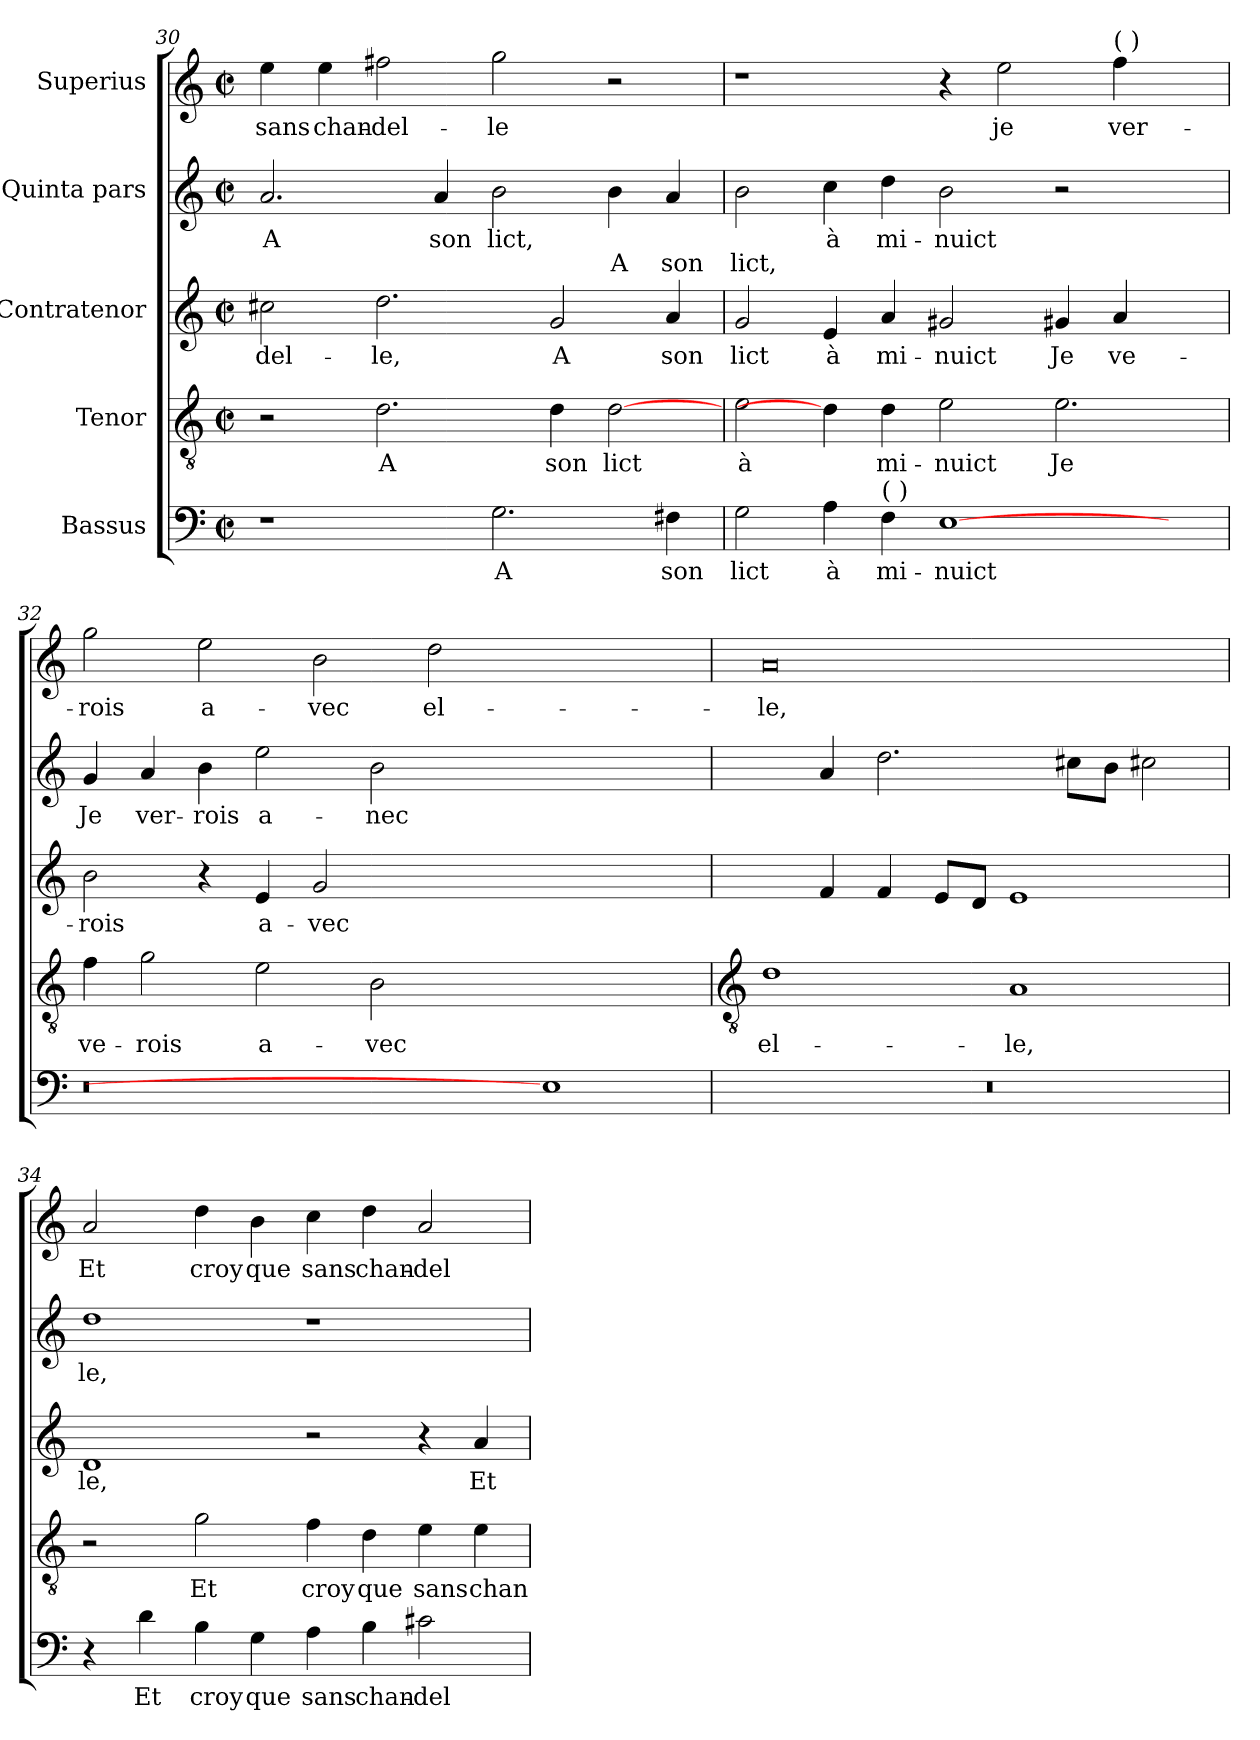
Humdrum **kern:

**kern	**text	**kern	**text	**kern	**text	**kern	**text	**text	**kern	**text
*part5	*part5	*part4	*part4	*part3	*part3	*part2	*part2	*part2	*part1	*part1
*staff5	*staff5	*staff4	*staff4	*staff3	*staff3	*staff2	*staff2	*staff2	*staff1	*staff1
*I"Bassus	*	*I"Tenor	*	*I"Contratenor	*	*I"Quinta pars	*	*	*I"Superius	*
*clefF4	*	*clefGv2	*	*clefG2	*	*clefG2	*	*	*clefG2	*
*k[]	*	*k[]	*	*k[]	*	*k[]	*	*	*k[]	*
*C:	*	*C:	*	*C:	*	*C:	*	*	*C:	*
*M4/2	*	*M4/2	*	*M4/2	*	*M4/2	*	*	*M4/2	*
*met(c|)	*	*met(c|)	*	*met(c|)	*	*met(c|)	*	*	*met(c|)	*
=30	=30	=30	=30	=30	=30	=30	=30	=30	=30	=30
!	!	!	!	!	!LO:LY:b	!	!LO:LY:b	!	!	!LO:LY:b
1r	.	2r	.	2cc#X	-del-	2.a	A	.	4ee	sans
!	!	!	!	!	!	!	!	!	!	!LO:LY:b
.	.	.	.	.	.	.	.	.	4ee	chan-
!	!	!	!LO:LY:b	!	!LO:LY:b	!	!	!	!	!LO:LY:b
.	.	2.d	A	2.dd	-le,	.	.	.	2ff#X	-del-
!	!	!	!	!	!	!	!LO:LY:b	!	!	!
.	.	.	.	.	.	4a	son	.	.	.
!	!LO:LY:b	!	!	!	!	!	!LO:LY:b	!	!	!LO:LY:b
2.G	A	.	.	.	.	2b	lict,	.	2gg	-le
!	!	!	!LO:LY:b	!	!LO:LY:b	!	!	!	!	!
.	.	4d	son	2g	A	.	.	.	.	.
!	!	!	!LO:LY:b	!	!	!	!	!LO:LY:b	!	!
.	.	[2d	lict	.	.	4b	.	A	2r	.
!	!LO:LY:b	!	!	!	!LO:LY:b	!	!	!LO:LY:b	!	!
4F#X	son	.	.	4a	son	4a	.	son	.	.
=31	=31	=31	=31	=31	=31	=31	=31	=31	=31	=31
!	!LO:LY:b	!	!LO:LY:b	!	!LO:LY:b	!	!	!LO:LY:b	!	!
2G	lict	2e	à	2g	lict	2b	.	lict,	1r	.
!	!LO:LY:b	!	!	!	!LO:LY:b	!	!LO:LY:b	!	!	!
4A	à	4d]	.	4e	à	4cc	à	.	.	.
!LO:TX:a:t=(  )	!	!	!	!	!	!	!	!	!	!
!	!LO:LY:b	!	!LO:LY:b	!	!LO:LY:b	!	!LO:LY:b	!	!	!
4F	mi-	4d	mi-	4a	mi-	4dd	mi-	.	.	.
!	!LO:LY:b	!	!LO:LY:b	!	!LO:LY:b	!	!LO:LY:b	!	!	!
[1E	-nuict	2e	-nuict	2g#X	-nuict	2b	-nuict	.	4r	.
!	!	!	!	!	!	!	!	!	!	!LO:LY:b
.	.	.	.	.	.	.	.	.	2ee	je
!	!	!	!LO:LY:b	!	!LO:LY:b	!	!	!	!	!
.	.	2.e	Je	4g#X	Je	2r	.	.	.	.
!	!	!	!	!	!	!	!	!	!LO:TX:a:t=(  )	!
!	!	!	!	!	!LO:LY:b	!	!	!	!	!LO:LY:b
.	.	.	.	4a	ve-	.	.	.	4ff	ver-
4ryy	.	.	.	4ryy	.	4ryy	.	.	4ryy	.
=32	=32	=32	=32	=32	=32	=32	=32	=32	=32	=32
!	!	!	!LO:LY:b	!	!LO:LY:b	!	!LO:LY:b	!	!	!LO:LY:b
0r	.	4f	ve-	2b	-rois	4g	Je	.	2gg	-rois
!	!	!	!LO:LY:b	!	!	!	!LO:LY:b	!	!	!
.	.	2g	-rois	.	.	4a	ver-	.	.	.
!	!	!	!	!	!	!	!LO:LY:b	!	!	!LO:LY:b
.	.	.	.	4r	.	4b	-rois	.	2ee	a-
!	!	!	!LO:LY:b	!	!LO:LY:b	!	!LO:LY:b	!	!	!
.	.	2e	a-	4e	a-	2ee	a-	.	.	.
!	!	!	!	!	!LO:LY:b	!	!	!	!	!LO:LY:b
.	.	.	.	2g	-vec	.	.	.	2b	-vec
!	!	!	!LO:LY:b	!	!	!	!LO:LY:b	!	!	!
.	.	2B	-vec	.	.	2b	-nec	.	.	.
!	!	!	!	!	!LO:LY:b	!	!	!	!	!LO:LY:b
.	.	.	.	[2gyy	el-	.	.	.	2dd	el-
!	!	!	!	!	!	!	!LO:LY:b	!	!	!
.	.	1ryy	.	.	.	[4ddyy	el-	.	.	.
1E]	.	.	.	1ryy	.	1ryy	.	.	1ryy	.
.	.	4ryy	.	.	.	.	.	.	.	.
!!LO:LB:g=z
=33	=33	=33	=33	=33	=33	=33	=33	=33	=33	=33
*	*	*clefGv2	*	*	*	*	*	*	*	*
!	!	!	!LO:LY:b	!	!	!	!	!	!	!LO:LY:b
0r	.	1d	el-	4gyy]	.	4ddyy]	.	.	0a	-le,
.	.	.	.	4f	.	4a	.	.	.	.
.	.	.	.	4f	.	2.dd	.	.	.	.
.	.	.	.	8eL	.	.	.	.	.	.
.	.	.	.	8dJ	.	.	.	.	.	.
!	!	!	!LO:LY:b	!	!	!	!	!	!	!
.	.	1A	-le,	1e	.	.	.	.	.	.
.	.	.	.	.	.	8cc#XL	.	.	.	.
.	.	.	.	.	.	8bJ	.	.	.	.
.	.	.	.	.	.	2cc#X	.	.	.	.
=34	=34	=34	=34	=34	=34	=34	=34	=34	=34	=34
!	!	!	!	!	!LO:LY:b	!	!LO:LY:b	!	!	!LO:LY:b
4r	.	2r	.	1d	-le,	1dd	-le,	.	2a	Et
!	!LO:LY:b	!	!	!	!	!	!	!	!	!
4d	Et	.	.	.	.	.	.	.	.	.
!	!LO:LY:b	!	!LO:LY:b	!	!	!	!	!	!	!LO:LY:b
4B	croy	2g	Et	.	.	.	.	.	4dd	croy
!	!LO:LY:b	!	!	!	!	!	!	!	!	!LO:LY:b
4G	que	.	.	.	.	.	.	.	4b	que
!	!LO:LY:b	!	!LO:LY:b	!	!	!	!	!	!	!LO:LY:b
4A	sans	4f	croy	2r	.	1r	.	.	4cc	sans
!	!LO:LY:b	!	!LO:LY:b	!	!	!	!	!	!	!LO:LY:b
4B	chan-	4d	que	.	.	.	.	.	4dd	chan-
!	!LO:LY:b	!	!LO:LY:b	!	!	!	!	!	!	!LO:LY:b
2c#X	-del-	4e	sans	4r	.	.	.	.	2a	-del-
!	!	!	!LO:LY:b	!	!LO:LY:b	!	!	!	!	!
.	.	4e	chan-	4a	Et	.	.	.	.	.
=	=	=	=	=	=	=	=	=	=	=
*-	*-	*-	*-	*-	*-	*-	*-	*-	*-	*-
